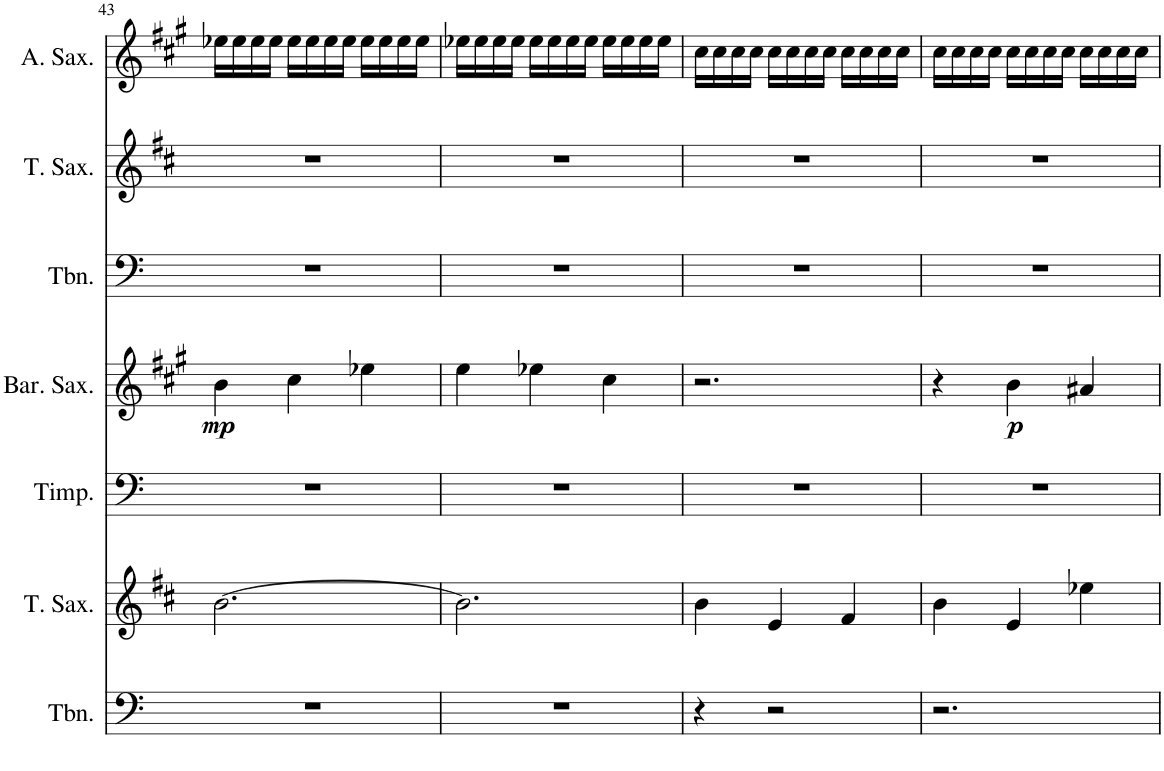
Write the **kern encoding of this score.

**kern	**kern	**kern	**kern	**dynam	**kern	**kern	**kern
*part7	*part6	*part5	*part4	*part4	*part3	*part2	*part1
*staff7	*staff6	*staff5	*staff4	*staff4	*staff3	*staff2	*staff1
*I"Trombone	*I"Tenor Saxophone	*I"Timpani	*I"Baritone Saxophone	*	*I"Trombone	*I"Tenor Saxophone	*I"Alto Saxophone
*I'Tbn.	*I'T. Sax.	*I'Timp.	*I'Bar. Sax.	*	*I'Tbn.	*I'T. Sax.	*I'A. Sax.
!!LO:PB:g=z
*clefF4	*clefG2	*clefF4	*clefG2	*	*clefF4	*clefG2	*clefG2
*	*Trd8c14	*	*Trd12c21	*	*	*Trd8c14	*Trd5c9
*k[]	*k[f#c#]	*k[]	*k[f#c#g#]	*	*k[]	*k[f#c#]	*k[f#c#g#]
*M3/4	*M3/4	*M3/4	*M3/4	*	*M3/4	*M3/4	*M3/4
=43	=43	=43	=43	=43	=43	=43	=43
!	!	!	!	!LO:DY:b	!	!	!
2.r	[2.b\	2.r	4b\	mp	2.r	2.r	16ee-X\LL
.	.	.	.	.	.	.	16ee-\
.	.	.	.	.	.	.	16ee-\
.	.	.	.	.	.	.	16ee-\JJ
.	.	.	4cc#\	.	.	.	16ee-\LL
.	.	.	.	.	.	.	16ee-\
.	.	.	.	.	.	.	16ee-\
.	.	.	.	.	.	.	16ee-\JJ
.	.	.	4ee-X\	.	.	.	16ee-\LL
.	.	.	.	.	.	.	16ee-\
.	.	.	.	.	.	.	16ee-\
.	.	.	.	.	.	.	16ee-\JJ
=44	=44	=44	=44	=44	=44	=44	=44
2.r	2.b\]	2.r	4ee\	.	2.r	2.r	16ee-X\LL
.	.	.	.	.	.	.	16ee-\
.	.	.	.	.	.	.	16ee-\
.	.	.	.	.	.	.	16ee-\JJ
.	.	.	4ee-X\	.	.	.	16ee-\LL
.	.	.	.	.	.	.	16ee-\
.	.	.	.	.	.	.	16ee-\
.	.	.	.	.	.	.	16ee-\JJ
.	.	.	4cc#\	.	.	.	16ee-\LL
.	.	.	.	.	.	.	16ee-\
.	.	.	.	.	.	.	16ee-\
.	.	.	.	.	.	.	16ee-\JJ
=45	=45	=45	=45	=45	=45	=45	=45
4r	4b\	2.r	2.r	.	2.r	2.r	16cc#\LL
.	.	.	.	.	.	.	16cc#\
.	.	.	.	.	.	.	16cc#\
.	.	.	.	.	.	.	16cc#\JJ
2r	4e/	.	.	.	.	.	16cc#\LL
.	.	.	.	.	.	.	16cc#\
.	.	.	.	.	.	.	16cc#\
.	.	.	.	.	.	.	16cc#\JJ
.	4f#/	.	.	.	.	.	16cc#\LL
.	.	.	.	.	.	.	16cc#\
.	.	.	.	.	.	.	16cc#\
.	.	.	.	.	.	.	16cc#\JJ
=46	=46	=46	=46	=46	=46	=46	=46
2.r	4b\	2.r	4r	.	2.r	2.r	16cc#\LL
.	.	.	.	.	.	.	16cc#\
.	.	.	.	.	.	.	16cc#\
.	.	.	.	.	.	.	16cc#\JJ
!	!	!	!	!LO:DY:b	!	!	!
.	4e/	.	4b\	p	.	.	16cc#\LL
.	.	.	.	.	.	.	16cc#\
.	.	.	.	.	.	.	16cc#\
.	.	.	.	.	.	.	16cc#\JJ
.	4ee-X\	.	4a#X/	.	.	.	16cc#\LL
.	.	.	.	.	.	.	16cc#\
.	.	.	.	.	.	.	16cc#\
.	.	.	.	.	.	.	16cc#\JJ
=	=	=	=	=	=	=	=
*-	*-	*-	*-	*-	*-	*-	*-
